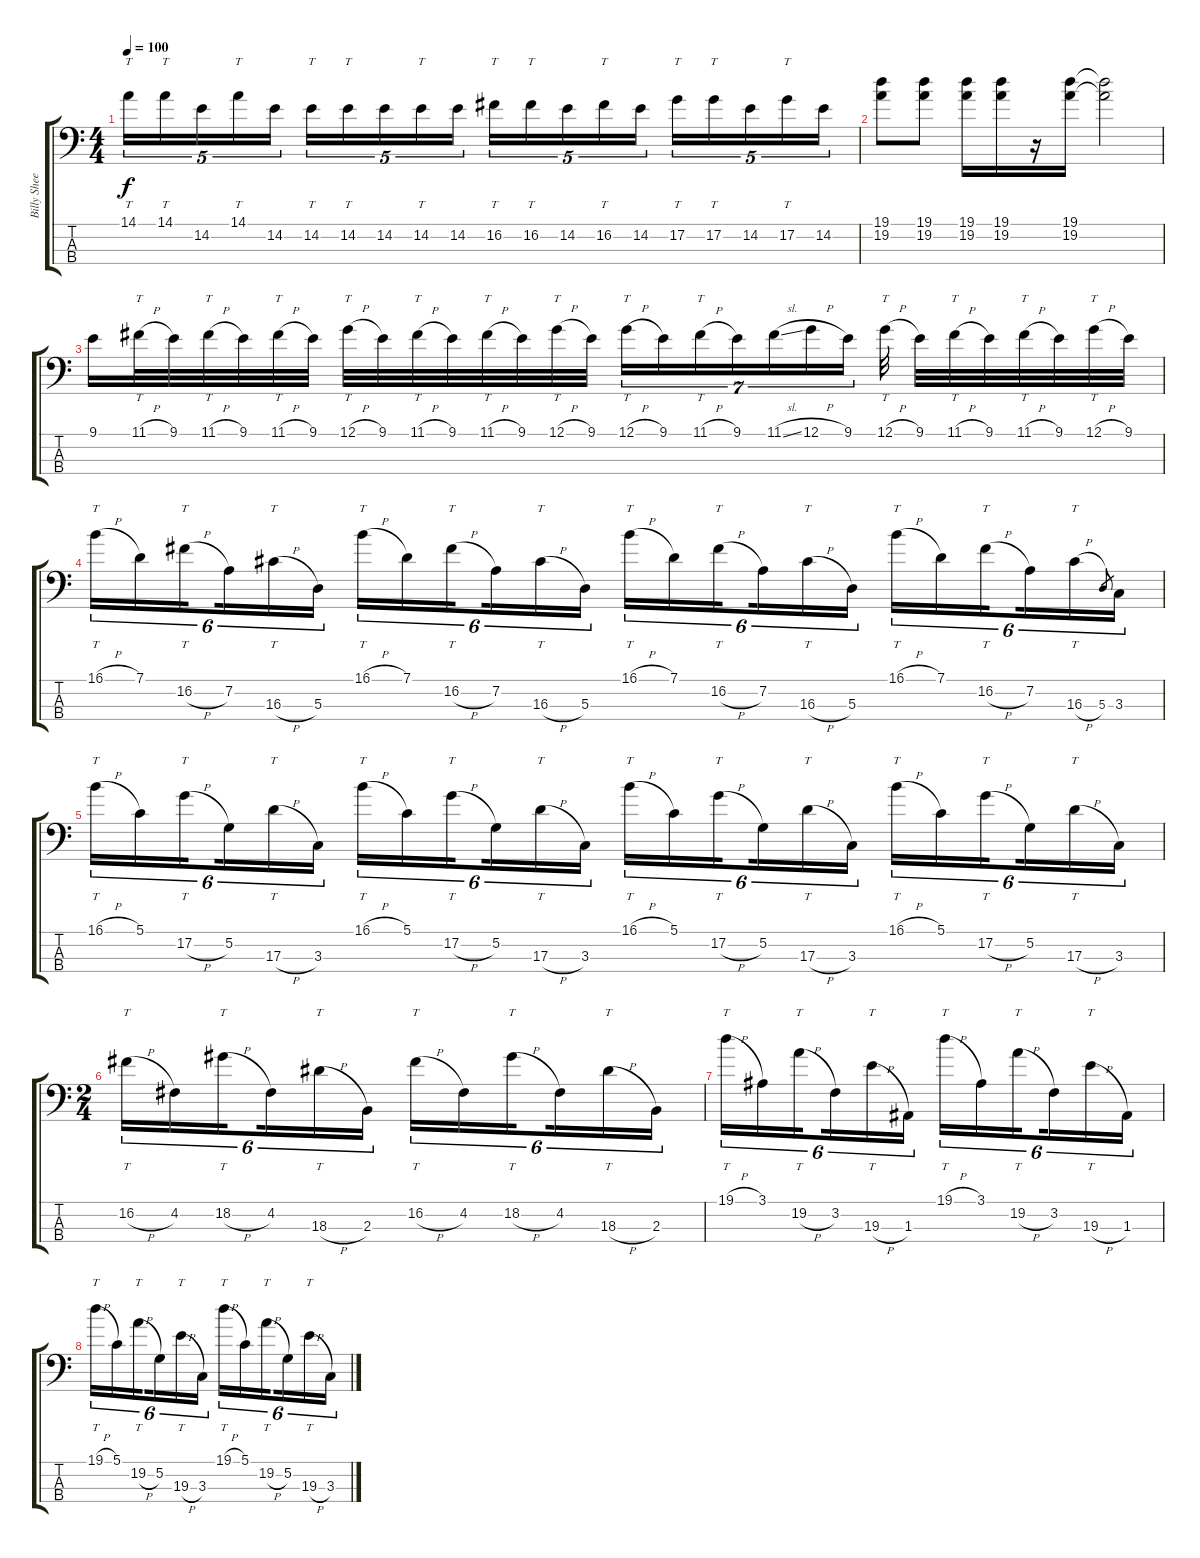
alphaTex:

\track ("Billy Sheehan" "Billy Shee") {instrument electricbassfinger}
\staff {score tabs}
\tuning (G2 D2 A1 E1) {hide}
\ts (4 4)
\tempo 100
\clef f4
\ks c
14.1.16{tt tu (5 4) dy f} 14.1.16{tt tu (5 4)} 14.2.16{tu (5 4)} 14.1.16{tt tu (5 4)} 14.2.16{tu (5 4)} 14.2.16{tt tu (5 4)} 14.2.16{tt tu (5 4)} 14.2.16{tu (5 4)} 14.2.16{tt tu (5 4)} 14.2.16{tu (5 4)} 16.2.16{tt tu (5 4)} 16.2.16{tt tu (5 4)} 14.2.16{tu (5 4)} 16.2.16{tt tu (5 4)} 14.2.16{tu (5 4)} 17.2.16{tt tu (5 4)} 17.2.16{tt tu (5 4)} 14.2.16{tu (5 4)} 17.2.16{tt tu (5 4)} 14.2.16{tu (5 4)} |
(19.1 19.2).8 (19.1 19.2).8 (19.1 19.2).16 (19.1 19.2).16 r.16 (19.1 19.2).16 (19.1{t} 19.2{t}).2 |
9.1.16 11.1{h}.32{tt} 9.1.32 11.1{h}.32{tt} 9.1.32 11.1{h}.32{tt} 9.1.32 12.1{h}.32{tt} 9.1.32 11.1{h}.32{tt} 9.1.32 11.1{h}.32{tt} 9.1.32 12.1{h}.32{tt} 9.1.32 12.1{h}.16{tt tu (7 4)} 9.1.16{tu (7 4)} 11.1{h}.16{tt tu (7 4)} 9.1.16{tu (7 4)} 11.1{sl}.16{tu (7 4)} 12.1{h}.16{tu (7 4)} 9.1.16{tu (7 4)} 12.1{h}.32{tt} 9.1.32 11.1{h}.32{tt} 9.1.32 11.1{h}.32{tt} 9.1.32 12.1{h}.32{tt} 9.1.32 |
16.1{h}.16{tt tu (6 4)} 7.1.16{tu (6 4)} 16.2{h}.16{tt tu (6 4) beam splitsecondary} 7.2.16{tu (6 4)} 16.3{h}.16{tt tu (6 4)} 5.3.16{tu (6 4)} 16.1{h}.16{tt tu (6 4)} 7.1.16{tu (6 4)} 16.2{h}.16{tt tu (6 4) beam splitsecondary} 7.2.16{tu (6 4)} 16.3{h}.16{tt tu (6 4)} 5.3.16{tu (6 4)} 16.1{h}.16{tt tu (6 4)} 7.1.16{tu (6 4)} 16.2{h}.16{tt tu (6 4) beam splitsecondary} 7.2.16{tu (6 4)} 16.3{h}.16{tt tu (6 4)} 5.3.16{tu (6 4)} 16.1{h}.16{tt tu (6 4)} 7.1.16{tu (6 4)} 16.2{h}.16{tt tu (6 4) beam splitsecondary} 7.2.16{tu (6 4)} 16.3{h}.16{tt tu (6 4)} 5.3.8{gr} 3.3.16{tu (6 4)} |
16.1{h}.16{tt tu (6 4)} 5.1.16{tu (6 4)} 17.2{h}.16{tt tu (6 4) beam splitsecondary} 5.2.16{tu (6 4)} 17.3{h}.16{tt tu (6 4)} 3.3.16{tu (6 4)} 16.1{h}.16{tt tu (6 4)} 5.1.16{tu (6 4)} 17.2{h}.16{tt tu (6 4) beam splitsecondary} 5.2.16{tu (6 4)} 17.3{h}.16{tt tu (6 4)} 3.3.16{tu (6 4)} 16.1{h}.16{tt tu (6 4)} 5.1.16{tu (6 4)} 17.2{h}.16{tt tu (6 4) beam splitsecondary} 5.2.16{tu (6 4)} 17.3{h}.16{tt tu (6 4)} 3.3.16{tu (6 4)} 16.1{h}.16{tt tu (6 4)} 5.1.16{tu (6 4)} 17.2{h}.16{tt tu (6 4) beam splitsecondary} 5.2.16{tu (6 4)} 17.3{h}.16{tt tu (6 4)} 3.3.16{tu (6 4)} |
\ts (2 4)
16.2{h}.16{tt tu (6 4)} 4.2.16{tu (6 4)} 18.2{h}.16{tt tu (6 4) beam splitsecondary} 4.2.16{tu (6 4)} 18.3{h}.16{tt tu (6 4)} 2.3.16{tu (6 4)} 16.2{h}.16{tt tu (6 4)} 4.2.16{tu (6 4)} 18.2{h}.16{tt tu (6 4) beam splitsecondary} 4.2.16{tu (6 4)} 18.3{h}.16{tt tu (6 4)} 2.3.16{tu (6 4)} |
19.1{h}.16{tt tu (6 4)} 3.1.16{tu (6 4)} 19.2{h}.16{tt tu (6 4) beam splitsecondary} 3.2.16{tu (6 4)} 19.3{h}.16{tt tu (6 4)} 1.3.16{tu (6 4)} 19.1{h}.16{tt tu (6 4)} 3.1.16{tu (6 4)} 19.2{h}.16{tt tu (6 4) beam splitsecondary} 3.2.16{tu (6 4)} 19.3{h}.16{tt tu (6 4)} 1.3.16{tu (6 4)} |
19.1{h}.16{tt tu (6 4)} 5.1.16{tu (6 4)} 19.2{h}.16{tt tu (6 4) beam splitsecondary} 5.2.16{tu (6 4)} 19.3{h}.16{tt tu (6 4)} 3.3.16{tu (6 4)} 19.1{h}.16{tt tu (6 4)} 5.1.16{tu (6 4)} 19.2{h}.16{tt tu (6 4) beam splitsecondary} 5.2.16{tu (6 4)} 19.3{h}.16{tt tu (6 4)} 3.3.16{tu (6 4)}
